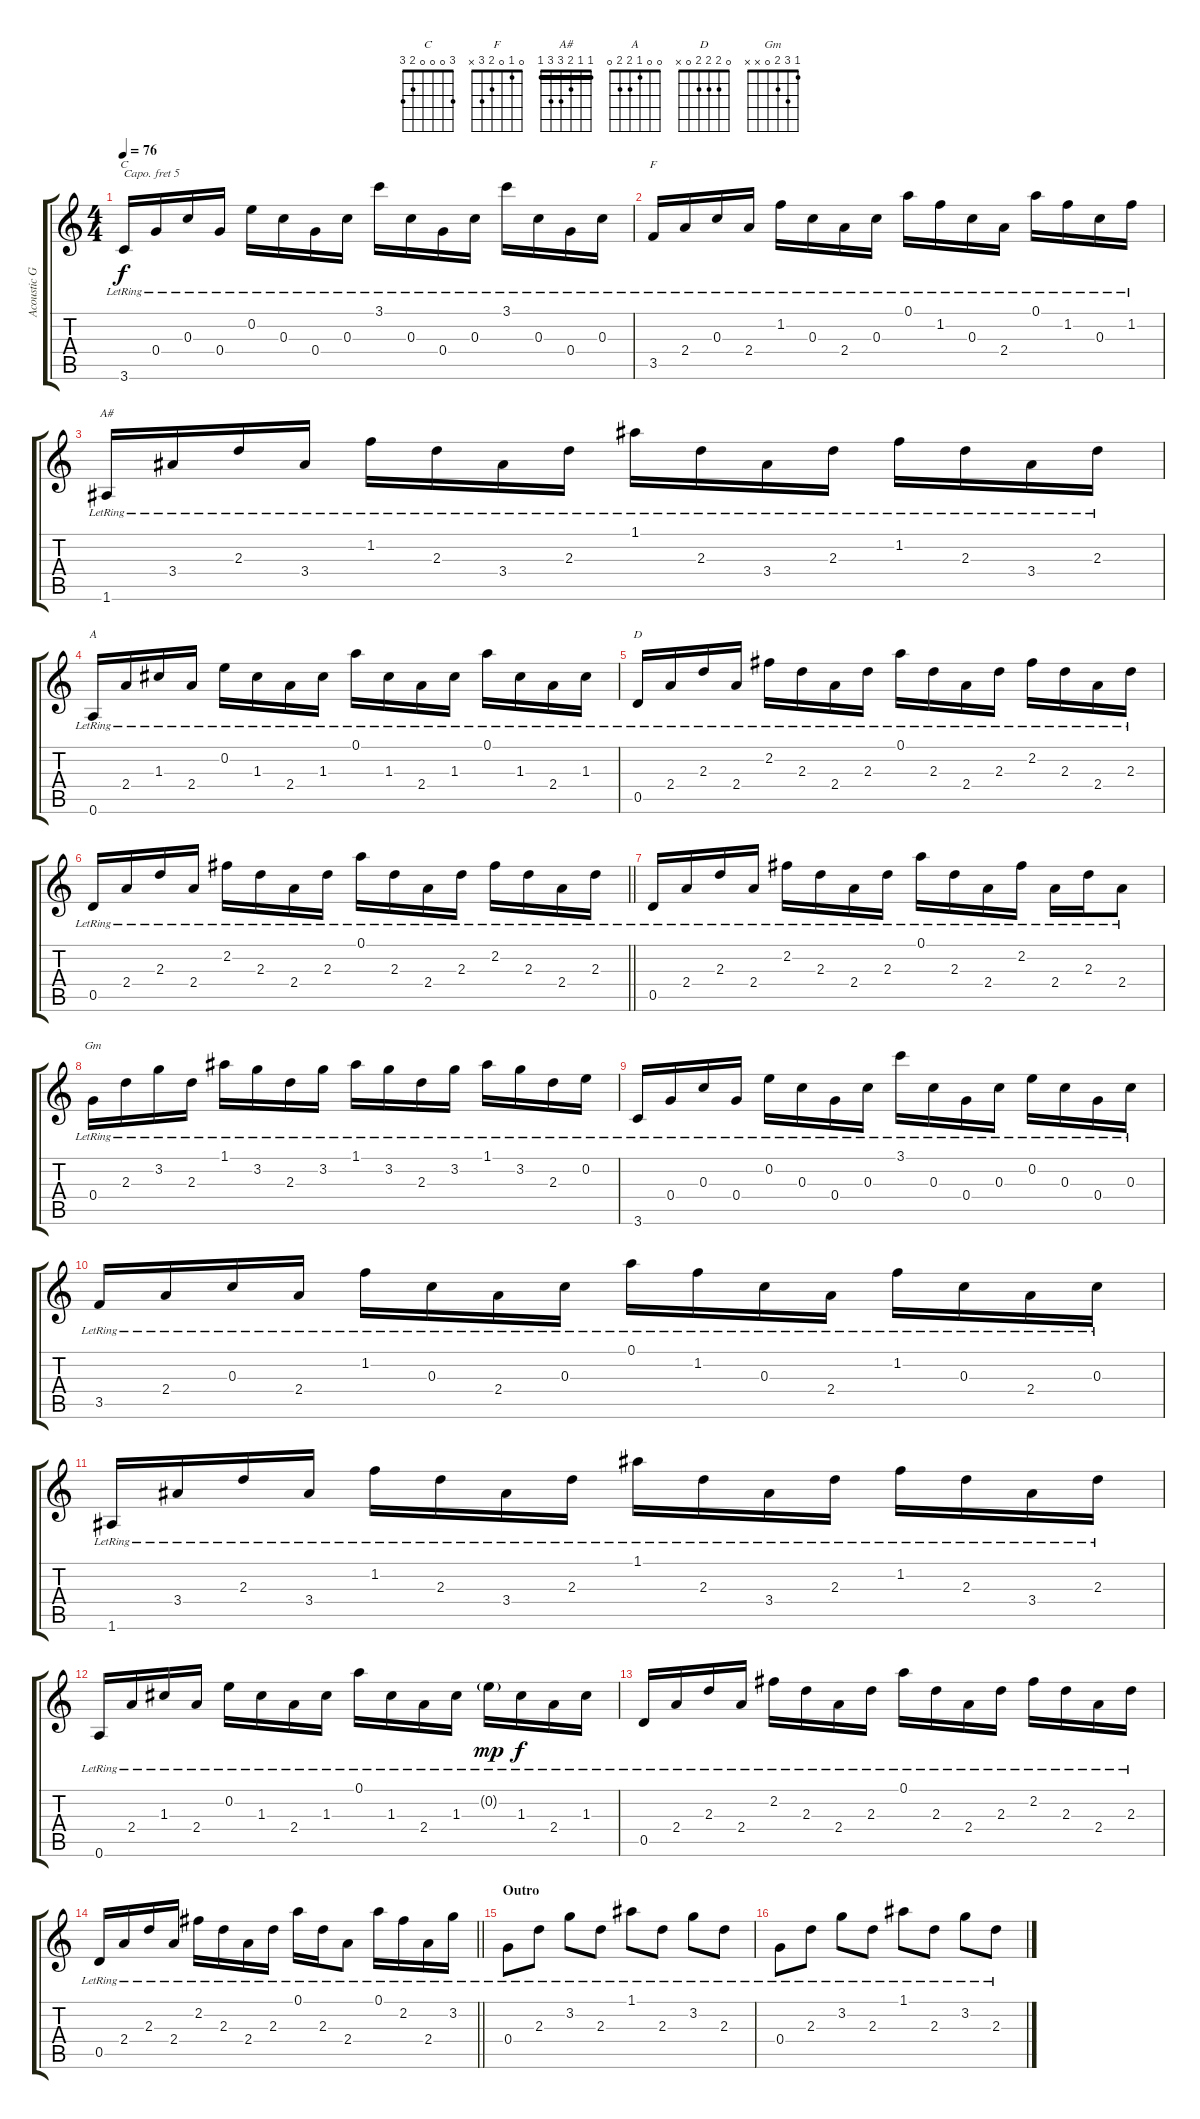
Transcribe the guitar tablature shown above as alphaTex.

\track ("Acoustic Gtr." "Acoustic G") {instrument acousticguitarsteel}
\staff {score tabs}
\capo 5
\tuning (E4 B3 G3 D3 A2 E2) {hide}
\chord ("C" 3 0 0 0 2 3)
\chord ("F" 0 1 0 2 3 x)
\chord ("A#" 1 1 2 3 3 1) {barre 1}
\chord ("A" 0 0 1 2 2 0)
\chord ("D" 0 2 2 2 0 x)
\chord ("Gm" 1 3 2 0 x x)
\ts (4 4)
\tempo 76
\clef g2
\ks c
3.6{lr}.16{ch "C" dy f} 0.4{lr}.16 0.3{lr}.16 0.4{lr}.16 0.2{lr}.16 0.3{lr}.16 0.4{lr}.16 0.3{lr}.16 3.1{lr}.16 0.3{lr}.16 0.4{lr}.16 0.3{lr}.16 3.1{lr}.16 0.3{lr}.16 0.4{lr}.16 0.3{lr}.16 |
3.5{lr}.16{ch "F"} 2.4{lr}.16 0.3{lr}.16 2.4{lr}.16 1.2{lr}.16 0.3{lr}.16 2.4{lr}.16 0.3{lr}.16 0.1{lr}.16 1.2{lr}.16 0.3{lr}.16 2.4{lr}.16 0.1{lr}.16 1.2{lr}.16 0.3{lr}.16 1.2{lr}.16 |
1.6{lr}.16{ch "A#"} 3.4{lr}.16 2.3{lr}.16 3.4{lr}.16 1.2{lr}.16 2.3{lr}.16 3.4{lr}.16 2.3{lr}.16 1.1{lr}.16 2.3{lr}.16 3.4{lr}.16 2.3{lr}.16 1.2{lr}.16 2.3{lr}.16 3.4{lr}.16 2.3{lr}.16 |
0.6{lr}.16{ch "A"} 2.4{lr}.16 1.3{lr}.16 2.4{lr}.16 0.2{lr}.16 1.3{lr}.16 2.4{lr}.16 1.3{lr}.16 0.1{lr}.16 1.3{lr}.16 2.4{lr}.16 1.3{lr}.16 0.1{lr}.16 1.3{lr}.16 2.4{lr}.16 1.3{lr}.16 |
0.5{lr}.16{ch "D"} 2.4{lr}.16 2.3{lr}.16 2.4{lr}.16 2.2{lr}.16 2.3{lr}.16 2.4{lr}.16 2.3{lr}.16 0.1{lr}.16 2.3{lr}.16 2.4{lr}.16 2.3{lr}.16 2.2{lr}.16 2.3{lr}.16 2.4{lr}.16 2.3{lr}.16 |
\barLineRight lightlight
0.5{lr}.16 2.4{lr}.16 2.3{lr}.16 2.4{lr}.16 2.2{lr}.16 2.3{lr}.16 2.4{lr}.16 2.3{lr}.16 0.1{lr}.16 2.3{lr}.16 2.4{lr}.16 2.3{lr}.16 2.2{lr}.16 2.3{lr}.16 2.4{lr}.16 2.3{lr}.16 |
0.5{lr}.16 2.4{lr}.16 2.3{lr}.16 2.4{lr}.16 2.2{lr}.16 2.3{lr}.16 2.4{lr}.16 2.3{lr}.16 0.1{lr}.16 2.3{lr}.16 2.4{lr}.16 2.2{lr}.16 2.4{lr}.16 2.3{lr}.16 2.4{lr}.8 |
0.4{lr}.16{ch "Gm"} 2.3{lr}.16 3.2{lr}.16 2.3{lr}.16 1.1{lr}.16 3.2{lr}.16 2.3{lr}.16 3.2{lr}.16 1.1{lr}.16 3.2{lr}.16 2.3{lr}.16 3.2{lr}.16 1.1{lr}.16 3.2{lr}.16 2.3{lr}.16 0.2{lr}.16 |
3.6{lr}.16 0.4{lr}.16 0.3{lr}.16 0.4{lr}.16 0.2{lr}.16 0.3{lr}.16 0.4{lr}.16 0.3{lr}.16 3.1{lr}.16 0.3{lr}.16 0.4{lr}.16 0.3{lr}.16 0.2{lr}.16 0.3{lr}.16 0.4{lr}.16 0.3{lr}.16 |
3.5{lr}.16 2.4{lr}.16 0.3{lr}.16 2.4{lr}.16 1.2{lr}.16 0.3{lr}.16 2.4{lr}.16 0.3{lr}.16 0.1{lr}.16 1.2{lr}.16 0.3{lr}.16 2.4{lr}.16 1.2{lr}.16 0.3{lr}.16 2.4{lr}.16 0.3{lr}.16 |
1.6{lr}.16 3.4{lr}.16 2.3{lr}.16 3.4{lr}.16 1.2{lr}.16 2.3{lr}.16 3.4{lr}.16 2.3{lr}.16 1.1{lr}.16 2.3{lr}.16 3.4{lr}.16 2.3{lr}.16 1.2{lr}.16 2.3{lr}.16 3.4{lr}.16 2.3{lr}.16 |
0.6{lr}.16 2.4{lr}.16 1.3{lr}.16 2.4{lr}.16 0.2{lr}.16 1.3{lr}.16 2.4{lr}.16 1.3{lr}.16 0.1{lr}.16 1.3{lr}.16 2.4{lr}.16 1.3{lr}.16 0.2{g lr}.16{dy mp} 1.3{lr}.16{dy f} 2.4{lr}.16 1.3{lr}.16 |
0.5{lr}.16 2.4{lr}.16 2.3{lr}.16 2.4{lr}.16 2.2{lr}.16 2.3{lr}.16 2.4{lr}.16 2.3{lr}.16 0.1{lr}.16 2.3{lr}.16 2.4{lr}.16 2.3{lr}.16 2.2{lr}.16 2.3{lr}.16 2.4{lr}.16 2.3{lr}.16 |
\barLineRight lightlight
0.5{lr}.16 2.4{lr}.16 2.3{lr}.16 2.4{lr}.16 2.2{lr}.16 2.3{lr}.16 2.4{lr}.16 2.3{lr}.16 0.1{lr}.16 2.3{lr}.16 2.4{lr}.8 0.1{lr}.16 2.2{lr}.16 2.4{lr}.16 3.2{lr}.16 |
\section ("" "Outro")
0.4{lr}.8 2.3{lr}.8 3.2{lr}.8 2.3{lr}.8 1.1{lr}.8 2.3{lr}.8 3.2{lr}.8 2.3{lr}.8 |
0.4{lr}.8 2.3{lr}.8 3.2{lr}.8 2.3{lr}.8 1.1{lr}.8 2.3{lr}.8 3.2{lr}.8 2.3{lr}.8
